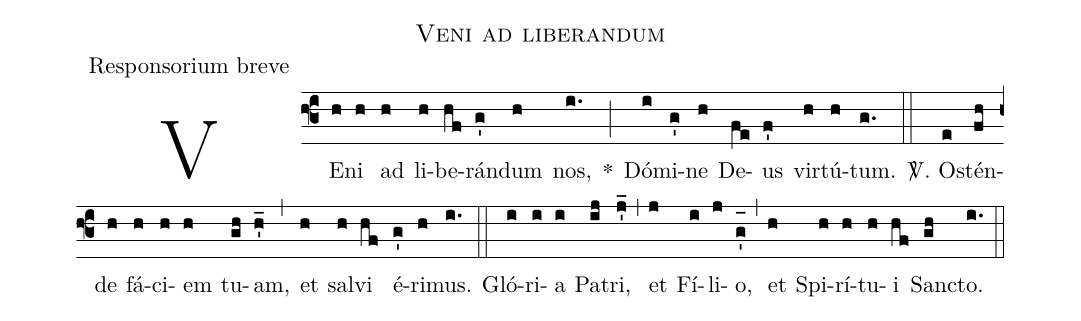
name:Veni ad liberandum;
office-part:Responsorium breve;
%%
(f3) VE(h)ni(h) ad(h) li(h)be(hf)rán(g')dum(h) nos,(i.) *(;) Dó(i)mi(g')ne(h) De(fe)us(f') vir(h)tú(h)tum.(g.) (::)
<sp>V/</sp>. Os(e)tén(fh)de(h) fá(h)ci(h)em(h) tu(gh)am,(h'_) (,) et(h) sal(h)vi(hf) é(g')ri(h)mus.(i.) (::) Gló(i)ri(i)a(i) Pa(ij)tri,(j'_) (,) et(j) Fí(i)li(j)o,(g'_[oh:h]) (,) et(h) Spi(h)rí(h)tu(h)i(hf) San(gh)cto.(i.) (::)
